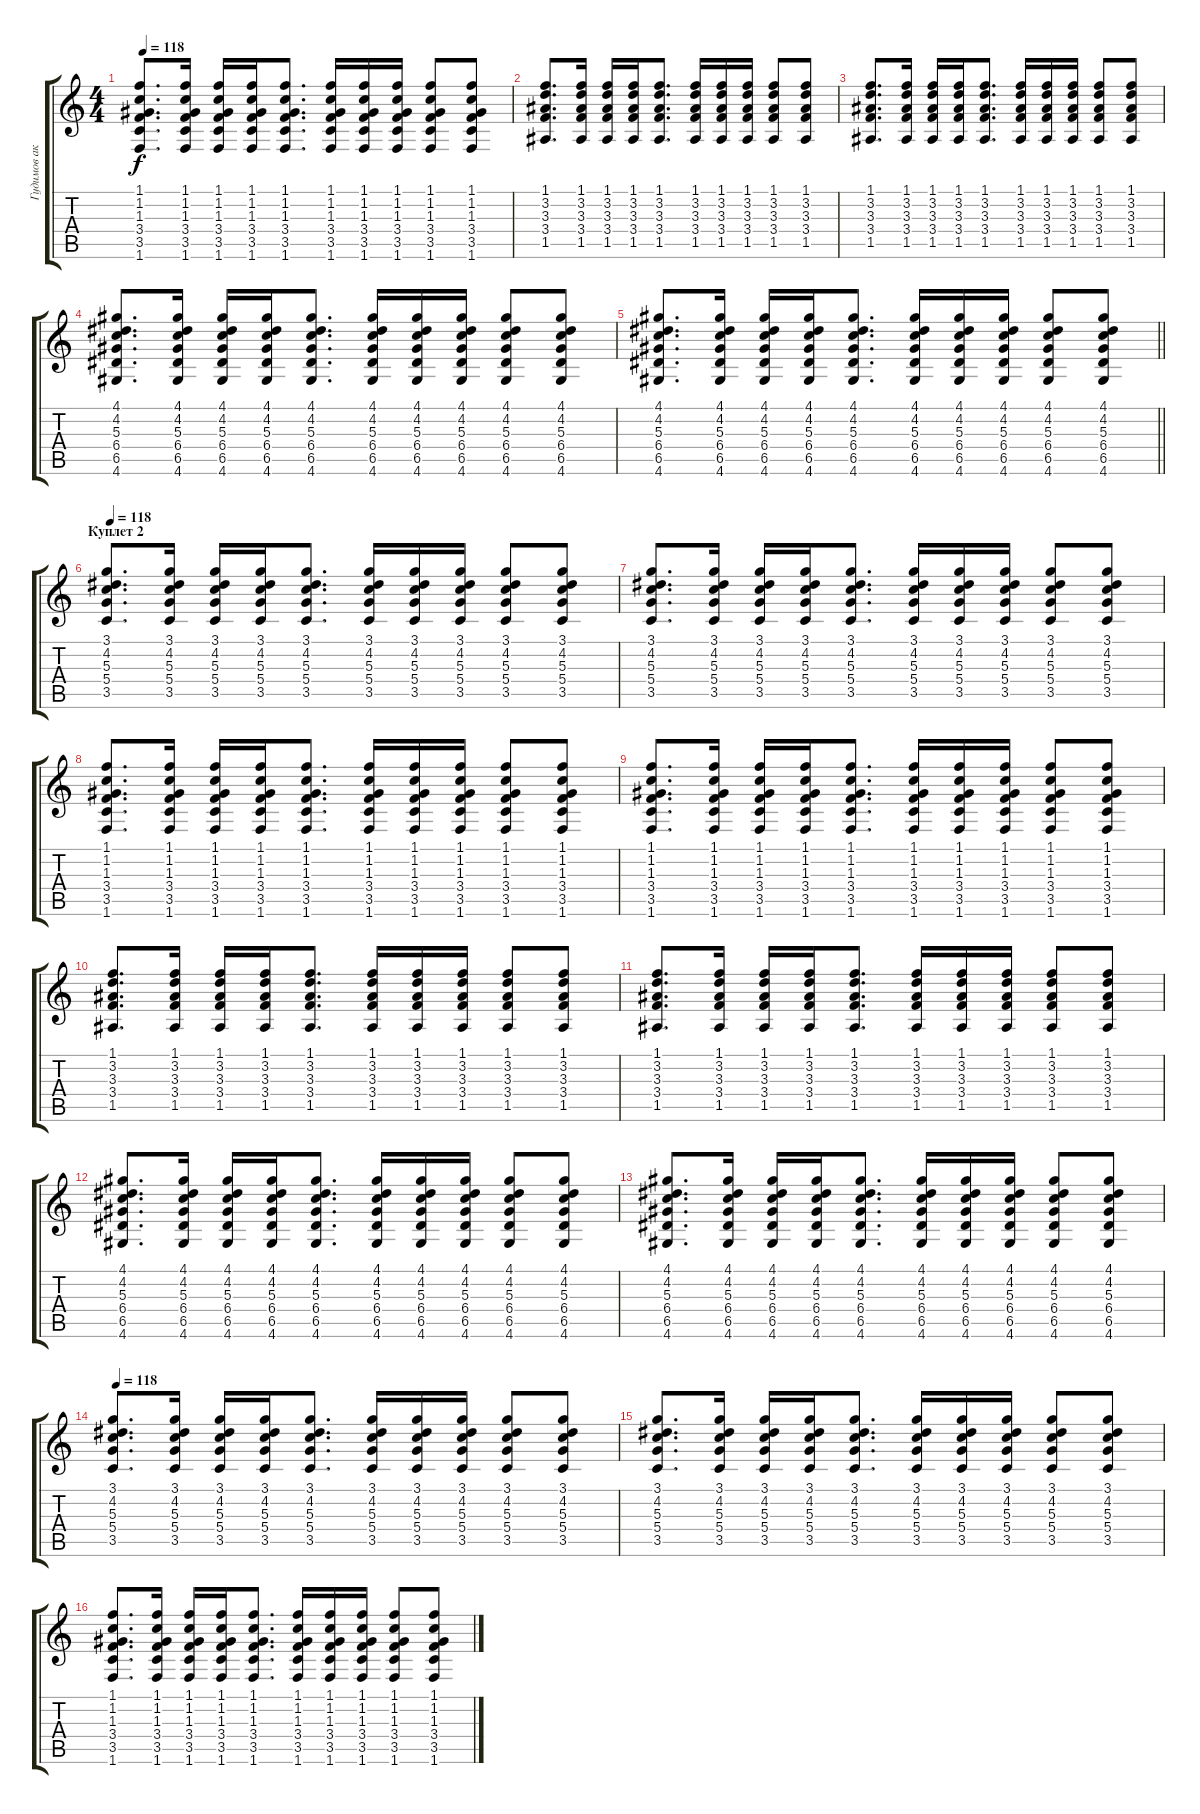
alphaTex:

\track ("Гудимов аккорды" "Гудимов ак") {instrument acousticguitarsteel}
\staff {score tabs}
\tuning (E4 B3 G3 D3 A2 E2) {hide}
\ts (4 4)
\tempo 118
\clef g2
\ks c
(1.1 1.2 1.3 3.4 3.5 1.6).8{d dy f} (1.1 1.2 1.3 3.4 3.5 1.6).16 (1.1 1.2 1.3 3.4 3.5 1.6).16 (1.1 1.2 1.3 3.4 3.5 1.6).16 (1.1 1.2 1.3 3.4 3.5 1.6).8{d} (1.1 1.2 1.3 3.4 3.5 1.6).16 (1.1 1.2 1.3 3.4 3.5 1.6).16 (1.1 1.2 1.3 3.4 3.5 1.6).16 (1.1 1.2 1.3 3.4 3.5 1.6).8 (1.1 1.2 1.3 3.4 3.5 1.6).8 |
(1.1 3.2 3.3 3.4 1.5).8{d} (1.1 3.2 3.3 3.4 1.5).16 (1.1 3.2 3.3 3.4 1.5).16 (1.1 3.2 3.3 3.4 1.5).16 (1.1 3.2 3.3 3.4 1.5).8{d} (1.1 3.2 3.3 3.4 1.5).16 (1.1 3.2 3.3 3.4 1.5).16 (1.1 3.2 3.3 3.4 1.5).16 (1.1 3.2 3.3 3.4 1.5).8 (1.1 3.2 3.3 3.4 1.5).8 |
(1.1 3.2 3.3 3.4 1.5).8{d} (1.1 3.2 3.3 3.4 1.5).16 (1.1 3.2 3.3 3.4 1.5).16 (1.1 3.2 3.3 3.4 1.5).16 (1.1 3.2 3.3 3.4 1.5).8{d} (1.1 3.2 3.3 3.4 1.5).16 (1.1 3.2 3.3 3.4 1.5).16 (1.1 3.2 3.3 3.4 1.5).16 (1.1 3.2 3.3 3.4 1.5).8 (1.1 3.2 3.3 3.4 1.5).8 |
(4.1 4.2 5.3 6.4 6.5 4.6).8{d} (4.1 4.2 5.3 6.4 6.5 4.6).16 (4.1 4.2 5.3 6.4 6.5 4.6).16 (4.1 4.2 5.3 6.4 6.5 4.6).16 (4.1 4.2 5.3 6.4 6.5 4.6).8{d} (4.1 4.2 5.3 6.4 6.5 4.6).16 (4.1 4.2 5.3 6.4 6.5 4.6).16 (4.1 4.2 5.3 6.4 6.5 4.6).16 (4.1 4.2 5.3 6.4 6.5 4.6).8 (4.1 4.2 5.3 6.4 6.5 4.6).8 |
\barLineRight lightlight
(4.1 4.2 5.3 6.4 6.5 4.6).8{d} (4.1 4.2 5.3 6.4 6.5 4.6).16 (4.1 4.2 5.3 6.4 6.5 4.6).16 (4.1 4.2 5.3 6.4 6.5 4.6).16 (4.1 4.2 5.3 6.4 6.5 4.6).8{d} (4.1 4.2 5.3 6.4 6.5 4.6).16 (4.1 4.2 5.3 6.4 6.5 4.6).16 (4.1 4.2 5.3 6.4 6.5 4.6).16 (4.1 4.2 5.3 6.4 6.5 4.6).8 (4.1 4.2 5.3 6.4 6.5 4.6).8 |
\section ("" "Куплет 2")
\tempo 118
(3.1 4.2 5.3 5.4 3.5).8{d} (3.1 4.2 5.3 5.4 3.5).16 (3.1 4.2 5.3 5.4 3.5).16 (3.1 4.2 5.3 5.4 3.5).16 (3.1 4.2 5.3 5.4 3.5).8{d} (3.1 4.2 5.3 5.4 3.5).16 (3.1 4.2 5.3 5.4 3.5).16 (3.1 4.2 5.3 5.4 3.5).16 (3.1 4.2 5.3 5.4 3.5).8 (3.1 4.2 5.3 5.4 3.5).8 |
(3.1 4.2 5.3 5.4 3.5).8{d} (3.1 4.2 5.3 5.4 3.5).16 (3.1 4.2 5.3 5.4 3.5).16 (3.1 4.2 5.3 5.4 3.5).16 (3.1 4.2 5.3 5.4 3.5).8{d} (3.1 4.2 5.3 5.4 3.5).16 (3.1 4.2 5.3 5.4 3.5).16 (3.1 4.2 5.3 5.4 3.5).16 (3.1 4.2 5.3 5.4 3.5).8 (3.1 4.2 5.3 5.4 3.5).8 |
(1.1 1.2 1.3 3.4 3.5 1.6).8{d} (1.1 1.2 1.3 3.4 3.5 1.6).16 (1.1 1.2 1.3 3.4 3.5 1.6).16 (1.1 1.2 1.3 3.4 3.5 1.6).16 (1.1 1.2 1.3 3.4 3.5 1.6).8{d} (1.1 1.2 1.3 3.4 3.5 1.6).16 (1.1 1.2 1.3 3.4 3.5 1.6).16 (1.1 1.2 1.3 3.4 3.5 1.6).16 (1.1 1.2 1.3 3.4 3.5 1.6).8 (1.1 1.2 1.3 3.4 3.5 1.6).8 |
(1.1 1.2 1.3 3.4 3.5 1.6).8{d} (1.1 1.2 1.3 3.4 3.5 1.6).16 (1.1 1.2 1.3 3.4 3.5 1.6).16 (1.1 1.2 1.3 3.4 3.5 1.6).16 (1.1 1.2 1.3 3.4 3.5 1.6).8{d} (1.1 1.2 1.3 3.4 3.5 1.6).16 (1.1 1.2 1.3 3.4 3.5 1.6).16 (1.1 1.2 1.3 3.4 3.5 1.6).16 (1.1 1.2 1.3 3.4 3.5 1.6).8 (1.1 1.2 1.3 3.4 3.5 1.6).8 |
(1.1 3.2 3.3 3.4 1.5).8{d} (1.1 3.2 3.3 3.4 1.5).16 (1.1 3.2 3.3 3.4 1.5).16 (1.1 3.2 3.3 3.4 1.5).16 (1.1 3.2 3.3 3.4 1.5).8{d} (1.1 3.2 3.3 3.4 1.5).16 (1.1 3.2 3.3 3.4 1.5).16 (1.1 3.2 3.3 3.4 1.5).16 (1.1 3.2 3.3 3.4 1.5).8 (1.1 3.2 3.3 3.4 1.5).8 |
(1.1 3.2 3.3 3.4 1.5).8{d} (1.1 3.2 3.3 3.4 1.5).16 (1.1 3.2 3.3 3.4 1.5).16 (1.1 3.2 3.3 3.4 1.5).16 (1.1 3.2 3.3 3.4 1.5).8{d} (1.1 3.2 3.3 3.4 1.5).16 (1.1 3.2 3.3 3.4 1.5).16 (1.1 3.2 3.3 3.4 1.5).16 (1.1 3.2 3.3 3.4 1.5).8 (1.1 3.2 3.3 3.4 1.5).8 |
(4.1 4.2 5.3 6.4 6.5 4.6).8{d} (4.1 4.2 5.3 6.4 6.5 4.6).16 (4.1 4.2 5.3 6.4 6.5 4.6).16 (4.1 4.2 5.3 6.4 6.5 4.6).16 (4.1 4.2 5.3 6.4 6.5 4.6).8{d} (4.1 4.2 5.3 6.4 6.5 4.6).16 (4.1 4.2 5.3 6.4 6.5 4.6).16 (4.1 4.2 5.3 6.4 6.5 4.6).16 (4.1 4.2 5.3 6.4 6.5 4.6).8 (4.1 4.2 5.3 6.4 6.5 4.6).8 |
(4.1 4.2 5.3 6.4 6.5 4.6).8{d} (4.1 4.2 5.3 6.4 6.5 4.6).16 (4.1 4.2 5.3 6.4 6.5 4.6).16 (4.1 4.2 5.3 6.4 6.5 4.6).16 (4.1 4.2 5.3 6.4 6.5 4.6).8{d} (4.1 4.2 5.3 6.4 6.5 4.6).16 (4.1 4.2 5.3 6.4 6.5 4.6).16 (4.1 4.2 5.3 6.4 6.5 4.6).16 (4.1 4.2 5.3 6.4 6.5 4.6).8 (4.1 4.2 5.3 6.4 6.5 4.6).8 |
\tempo 118
(3.1 4.2 5.3 5.4 3.5).8{d} (3.1 4.2 5.3 5.4 3.5).16 (3.1 4.2 5.3 5.4 3.5).16 (3.1 4.2 5.3 5.4 3.5).16 (3.1 4.2 5.3 5.4 3.5).8{d} (3.1 4.2 5.3 5.4 3.5).16 (3.1 4.2 5.3 5.4 3.5).16 (3.1 4.2 5.3 5.4 3.5).16 (3.1 4.2 5.3 5.4 3.5).8 (3.1 4.2 5.3 5.4 3.5).8 |
(3.1 4.2 5.3 5.4 3.5).8{d} (3.1 4.2 5.3 5.4 3.5).16 (3.1 4.2 5.3 5.4 3.5).16 (3.1 4.2 5.3 5.4 3.5).16 (3.1 4.2 5.3 5.4 3.5).8{d} (3.1 4.2 5.3 5.4 3.5).16 (3.1 4.2 5.3 5.4 3.5).16 (3.1 4.2 5.3 5.4 3.5).16 (3.1 4.2 5.3 5.4 3.5).8 (3.1 4.2 5.3 5.4 3.5).8 |
(1.1 1.2 1.3 3.4 3.5 1.6).8{d} (1.1 1.2 1.3 3.4 3.5 1.6).16 (1.1 1.2 1.3 3.4 3.5 1.6).16 (1.1 1.2 1.3 3.4 3.5 1.6).16 (1.1 1.2 1.3 3.4 3.5 1.6).8{d} (1.1 1.2 1.3 3.4 3.5 1.6).16 (1.1 1.2 1.3 3.4 3.5 1.6).16 (1.1 1.2 1.3 3.4 3.5 1.6).16 (1.1 1.2 1.3 3.4 3.5 1.6).8 (1.1 1.2 1.3 3.4 3.5 1.6).8
